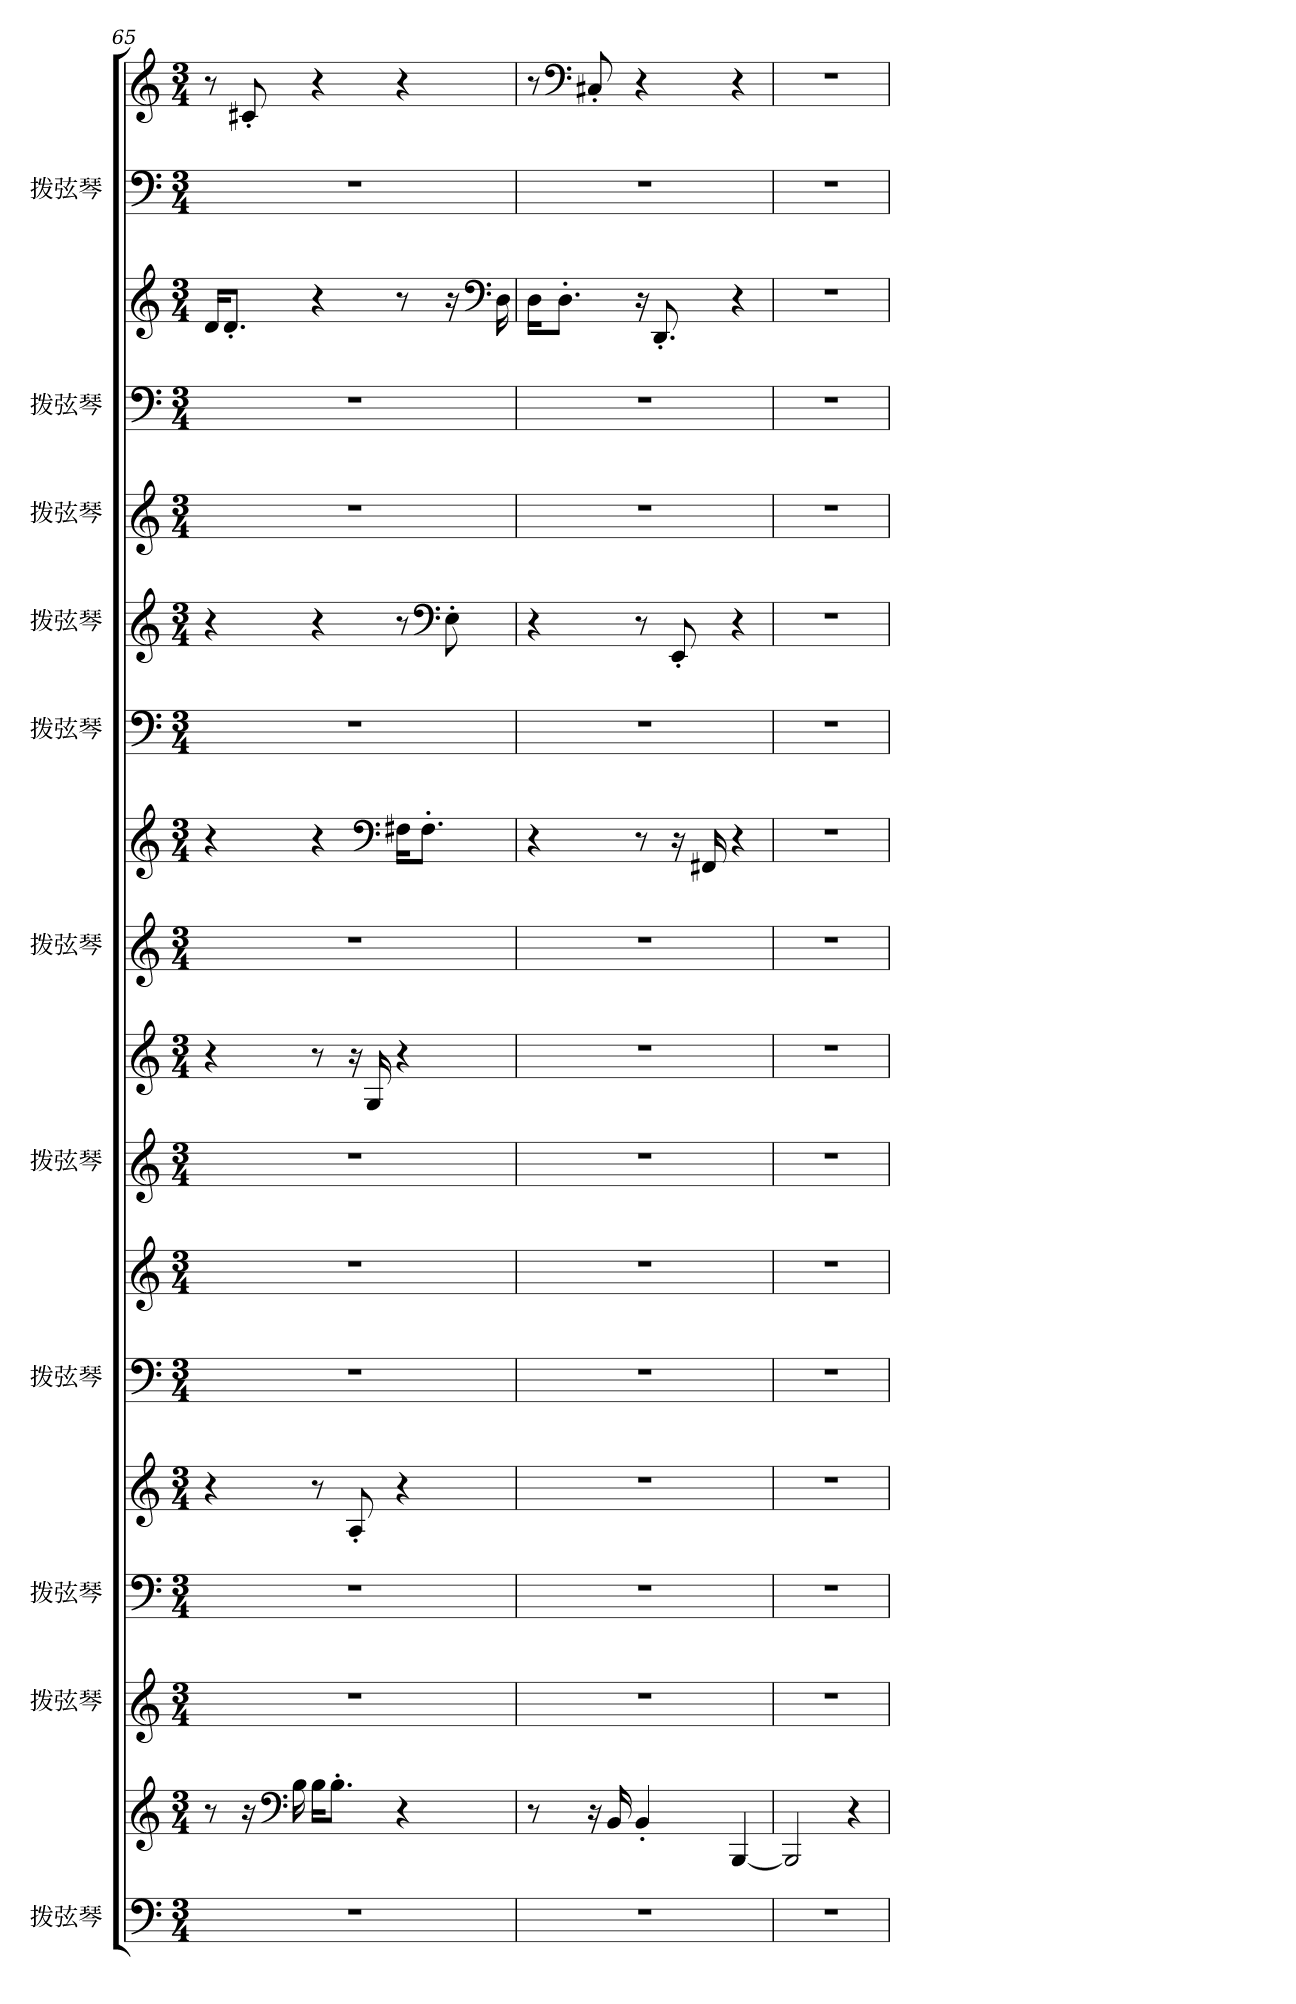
**kern	**kern	**kern	**kern	**kern	**kern	**kern	**kern	**kern	**kern	**kern	**kern	**kern	**kern	**kern	**kern	**kern	**kern
*part11	*part11	*part10	*part9	*part9	*part8	*part8	*part7	*part7	*part6	*part6	*part5	*part4	*part3	*part2	*part2	*part1	*part1
*staff18	*staff17	*staff16	*staff15	*staff14	*staff13	*staff12	*staff11	*staff10	*staff9	*staff8	*staff7	*staff6	*staff5	*staff4	*staff3	*staff2	*staff1
*I"拨弦琴	*	*I"拨弦琴	*I"拨弦琴	*	*I"拨弦琴	*	*I"拨弦琴	*	*I"拨弦琴	*	*I"拨弦琴	*I"拨弦琴	*I"拨弦琴	*I"拨弦琴	*	*I"拨弦琴	*
!!LO:PB:g=z
*clefF4	*clefG2	*clefG2	*clefF4	*clefG2	*clefF4	*clefG2	*clefG2	*clefG2	*clefG2	*clefG2	*clefF4	*clefG2	*clefG2	*clefF4	*clefG2	*clefF4	*clefG2
*k[]	*k[]	*k[]	*k[]	*k[]	*k[]	*k[]	*k[]	*k[]	*k[]	*k[]	*k[]	*k[]	*k[]	*k[]	*k[]	*k[]	*k[]
*M3/4	*M3/4	*M3/4	*M3/4	*M3/4	*M3/4	*M3/4	*M3/4	*M3/4	*M3/4	*M3/4	*M3/4	*M3/4	*M3/4	*M3/4	*M3/4	*M3/4	*M3/4
=65	=65	=65	=65	=65	=65	=65	=65	=65	=65	=65	=65	=65	=65	=65	=65	=65	=65
2.r	8r	2.r	2.r	4r	2.r	2.r	2.r	4r	2.r	4r	2.r	4r	2.r	2.r	16d/KL	2.r	8r
.	.	.	.	.	.	.	.	.	.	.	.	.	.	.	8.d'/J	.	.
.	16r	.	.	.	.	.	.	.	.	.	.	.	.	.	.	.	8c#X'/
*	*clefF4	*	*	*	*	*	*	*	*	*	*	*	*	*	*	*	*
.	16B\	.	.	.	.	.	.	.	.	.	.	.	.	.	.	.	.
.	16B\KL	.	.	8r	.	.	.	8r	.	4r	.	4r	.	.	4r	.	4r
.	8.B'\J	.	.	.	.	.	.	.	.	.	.	.	.	.	.	.	.
.	.	.	.	8A'/	.	.	.	16r	.	.	.	.	.	.	.	.	.
.	.	.	.	.	.	.	.	16G/	.	.	.	.	.	.	.	.	.
*	*	*	*	*	*	*	*	*	*	*clefF4	*	*	*	*	*	*	*
.	4r	.	.	4r	.	.	.	4r	.	16F#X\KL	.	8r	.	.	8r	.	4r
.	.	.	.	.	.	.	.	.	.	8.F#'\J	.	.	.	.	.	.	.
*	*	*	*	*	*	*	*	*	*	*	*	*clefF4	*	*	*	*	*
.	.	.	.	.	.	.	.	.	.	.	.	8E'\	.	.	16r	.	.
*	*	*	*	*	*	*	*	*	*	*	*	*	*	*	*clefF4	*	*
.	.	.	.	.	.	.	.	.	.	.	.	.	.	.	16D\	.	.
=66	=66	=66	=66	=66	=66	=66	=66	=66	=66	=66	=66	=66	=66	=66	=66	=66	=66
2.r	8r	2.r	2.r	2.r	2.r	2.r	2.r	2.r	2.r	4r	2.r	4r	2.r	2.r	16D\KL	2.r	8r
.	.	.	.	.	.	.	.	.	.	.	.	.	.	.	8.D'\J	.	.
*	*	*	*	*	*	*	*	*	*	*	*	*	*	*	*	*	*clefF4
.	16r	.	.	.	.	.	.	.	.	.	.	.	.	.	.	.	8C#X'/
.	16BB/	.	.	.	.	.	.	.	.	.	.	.	.	.	.	.	.
.	4BB'/	.	.	.	.	.	.	.	.	8r	.	8r	.	.	16r	.	4r
.	.	.	.	.	.	.	.	.	.	.	.	.	.	.	8.DD'/	.	.
.	.	.	.	.	.	.	.	.	.	16r	.	8EE'/	.	.	.	.	.
.	.	.	.	.	.	.	.	.	.	16FF#X/	.	.	.	.	.	.	.
.	[4BBB/	.	.	.	.	.	.	.	.	4r	.	4r	.	.	4r	.	4r
=67	=67	=67	=67	=67	=67	=67	=67	=67	=67	=67	=67	=67	=67	=67	=67	=67	=67
2.r	2BBB/]	2.r	2.r	2.r	2.r	2.r	2.r	2.r	2.r	2.r	2.r	2.r	2.r	2.r	2.r	2.r	2.r
.	4r	.	.	.	.	.	.	.	.	.	.	.	.	.	.	.	.
=	=	=	=	=	=	=	=	=	=	=	=	=	=	=	=	=	=
*-	*-	*-	*-	*-	*-	*-	*-	*-	*-	*-	*-	*-	*-	*-	*-	*-	*-
